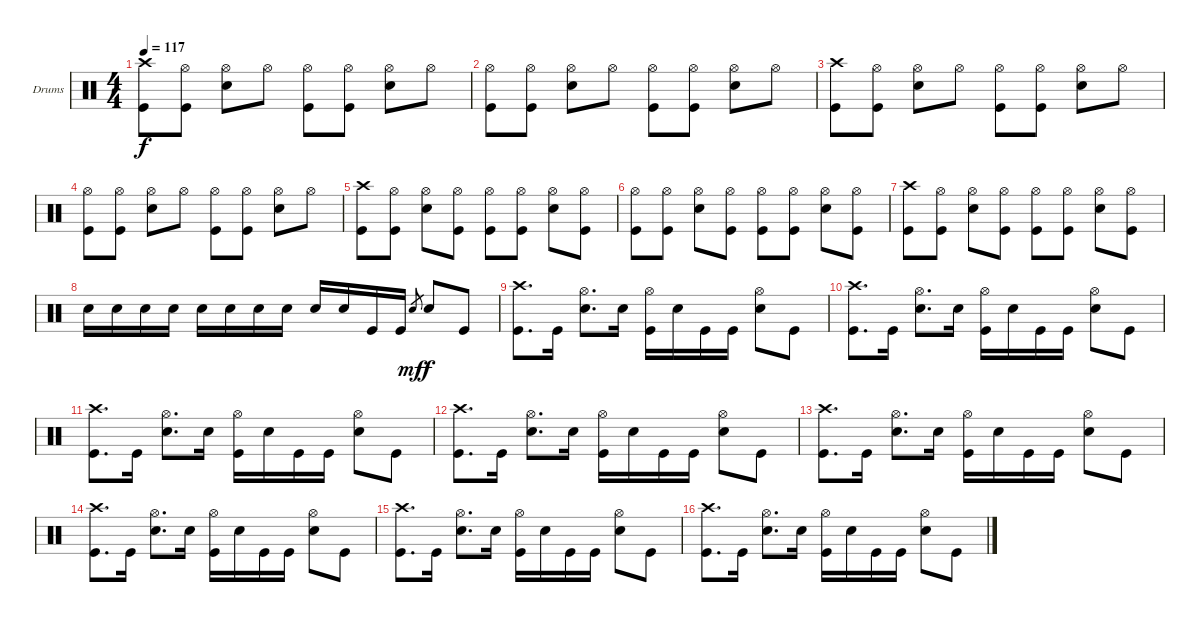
\defaultSystemsLayout 4
\bracketExtendMode groupsimilarinstruments
\firstSystemTrackNameOrientation horizontal
\otherSystemsTrackNameOrientation horizontal
\track ("David E. Grohl" "Drums") {instrument percussion}
\staff {score}
\articulation defaults
\ts (4 4)
\tempo 117
\clef neutral
\scale
0.333333
\ks c
("Crash high (hit)" "Kick (hit)").8{dy f} ("Hi-Hat (open)" "Kick (hit)").8 ("Hi-Hat (open)" "Snare (hit) 2").8 "Hi-Hat (open)".8 ("Hi-Hat (open)" "Kick (hit)").8 ("Hi-Hat (open)" "Kick (hit)").8 ("Hi-Hat (open)" "Snare (hit) 2").8 "Hi-Hat (open)".8 |
\scale
0.333333 ("Hi-Hat (open)" "Kick (hit)").8 ("Hi-Hat (open)" "Kick (hit)").8 ("Hi-Hat (open)" "Snare (hit) 2").8 "Hi-Hat (open)".8 ("Hi-Hat (open)" "Kick (hit)").8 ("Hi-Hat (open)" "Kick (hit)").8 ("Hi-Hat (open)" "Snare (hit) 2").8 "Hi-Hat (open)".8 |
\scale
0.333333 ("Crash high (hit)" "Kick (hit)").8 ("Hi-Hat (open)" "Kick (hit)").8 ("Hi-Hat (open)" "Snare (hit) 2").8 "Hi-Hat (open)".8 ("Hi-Hat (open)" "Kick (hit)").8 ("Hi-Hat (open)" "Kick (hit)").8 ("Hi-Hat (open)" "Snare (hit) 2").8 "Hi-Hat (open)".8 |
\scale
0.333333 ("Hi-Hat (open)" "Kick (hit)").8 ("Hi-Hat (open)" "Kick (hit)").8 ("Hi-Hat (open)" "Snare (hit) 2").8 "Hi-Hat (open)".8 ("Hi-Hat (open)" "Kick (hit)").8 ("Hi-Hat (open)" "Kick (hit)").8 ("Hi-Hat (open)" "Snare (hit) 2").8 "Hi-Hat (open)".8 |
\scale
0.333333 ("Crash high (hit)" "Kick (hit)").8 ("Hi-Hat (open)" "Kick (hit)").8 ("Hi-Hat (open)" "Snare (hit) 2").8 ("Hi-Hat (open)" "Kick (hit)").8 ("Hi-Hat (open)" "Kick (hit)").8 ("Hi-Hat (open)" "Kick (hit)").8 ("Hi-Hat (open)" "Snare (hit) 2").8 ("Hi-Hat (open)" "Kick (hit)").8 |
\scale
0.333333 ("Hi-Hat (open)" "Kick (hit)").8 ("Hi-Hat (open)" "Kick (hit)").8 ("Hi-Hat (open)" "Snare (hit) 2").8 ("Hi-Hat (open)" "Kick (hit)").8 ("Hi-Hat (open)" "Kick (hit)").8 ("Hi-Hat (open)" "Kick (hit)").8 ("Hi-Hat (open)" "Snare (hit) 2").8 ("Hi-Hat (open)" "Kick (hit)").8 |
\scale
0.333333 ("Crash high (hit)" "Kick (hit)").8 ("Hi-Hat (open)" "Kick (hit)").8 ("Hi-Hat (open)" "Snare (hit) 2").8 ("Hi-Hat (open)" "Kick (hit)").8 ("Hi-Hat (open)" "Kick (hit)").8 ("Hi-Hat (open)" "Kick (hit)").8 ("Hi-Hat (open)" "Snare (hit) 2").8 ("Hi-Hat (open)" "Kick (hit)").8 |
\scale
0.333333 "Snare (hit) 2".16 "Snare (hit) 2".16 "Snare (hit) 2".16 "Snare (hit) 2".16 "Snare (hit) 2".16 "Snare (hit) 2".16 "Snare (hit) 2".16 "Snare (hit) 2".16 "Snare (hit) 2".16 "Snare (hit) 2".16 "Kick (hit)".16 "Kick (hit)".16 "Snare (hit) 2".8{gr dy mf} "Snare (hit) 2".8{dy f} "Kick (hit)".8 |
\scale
0.333333 ("Crash high (hit)" "Kick (hit)").8{d} "Kick (hit)".16 ("Hi-Hat (open)" "Snare (hit) 2").8{d} "Snare (hit) 2".16 ("Hi-Hat (open)" "Kick (hit)").16 "Snare (hit) 2".16 "Kick (hit)".16 "Kick (hit)".16 ("Hi-Hat (open)" "Snare (hit) 2").8 "Kick (hit)".8 |
\scale
0.333333 ("Crash high (hit)" "Kick (hit)").8{d} "Kick (hit)".16 ("Hi-Hat (open)" "Snare (hit) 2").8{d} "Snare (hit) 2".16 ("Hi-Hat (open)" "Kick (hit)").16 "Snare (hit) 2".16 "Kick (hit)".16 "Kick (hit)".16 ("Hi-Hat (open)" "Snare (hit) 2").8 "Kick (hit)".8 |
\scale
0.333333 ("Crash high (hit)" "Kick (hit)").8{d} "Kick (hit)".16 ("Hi-Hat (open)" "Snare (hit) 2").8{d} "Snare (hit) 2".16 ("Hi-Hat (open)" "Kick (hit)").16 "Snare (hit) 2".16 "Kick (hit)".16 "Kick (hit)".16 ("Hi-Hat (open)" "Snare (hit) 2").8 "Kick (hit)".8 |
\scale
0.333333 ("Crash high (hit)" "Kick (hit)").8{d} "Kick (hit)".16 ("Hi-Hat (open)" "Snare (hit) 2").8{d} "Snare (hit) 2".16 ("Hi-Hat (open)" "Kick (hit)").16 "Snare (hit) 2".16 "Kick (hit)".16 "Kick (hit)".16 ("Hi-Hat (open)" "Snare (hit) 2").8 "Kick (hit)".8 |
\scale
0.333333 ("Crash high (hit)" "Kick (hit)").8{d} "Kick (hit)".16 ("Hi-Hat (open)" "Snare (hit) 2").8{d} "Snare (hit) 2".16 ("Hi-Hat (open)" "Kick (hit)").16 "Snare (hit) 2".16 "Kick (hit)".16 "Kick (hit)".16 ("Hi-Hat (open)" "Snare (hit) 2").8 "Kick (hit)".8 |
\scale
0.333333 ("Crash high (hit)" "Kick (hit)").8{d} "Kick (hit)".16 ("Hi-Hat (open)" "Snare (hit) 2").8{d} "Snare (hit) 2".16 ("Hi-Hat (open)" "Kick (hit)").16 "Snare (hit) 2".16 "Kick (hit)".16 "Kick (hit)".16 ("Hi-Hat (open)" "Snare (hit) 2").8 "Kick (hit)".8 |
\scale
0.333333 ("Crash high (hit)" "Kick (hit)").8{d} "Kick (hit)".16 ("Hi-Hat (open)" "Snare (hit) 2").8{d} "Snare (hit) 2".16 ("Hi-Hat (open)" "Kick (hit)").16 "Snare (hit) 2".16 "Kick (hit)".16 "Kick (hit)".16 ("Hi-Hat (open)" "Snare (hit) 2").8 "Kick (hit)".8 |
\scale
0.333333 ("Crash high (hit)" "Kick (hit)").8{d} "Kick (hit)".16 ("Hi-Hat (open)" "Snare (hit) 2").8{d} "Snare (hit) 2".16 ("Hi-Hat (open)" "Kick (hit)").16 "Snare (hit) 2".16 "Kick (hit)".16 "Kick (hit)".16 ("Hi-Hat (open)" "Snare (hit) 2").8 "Kick (hit)".8
